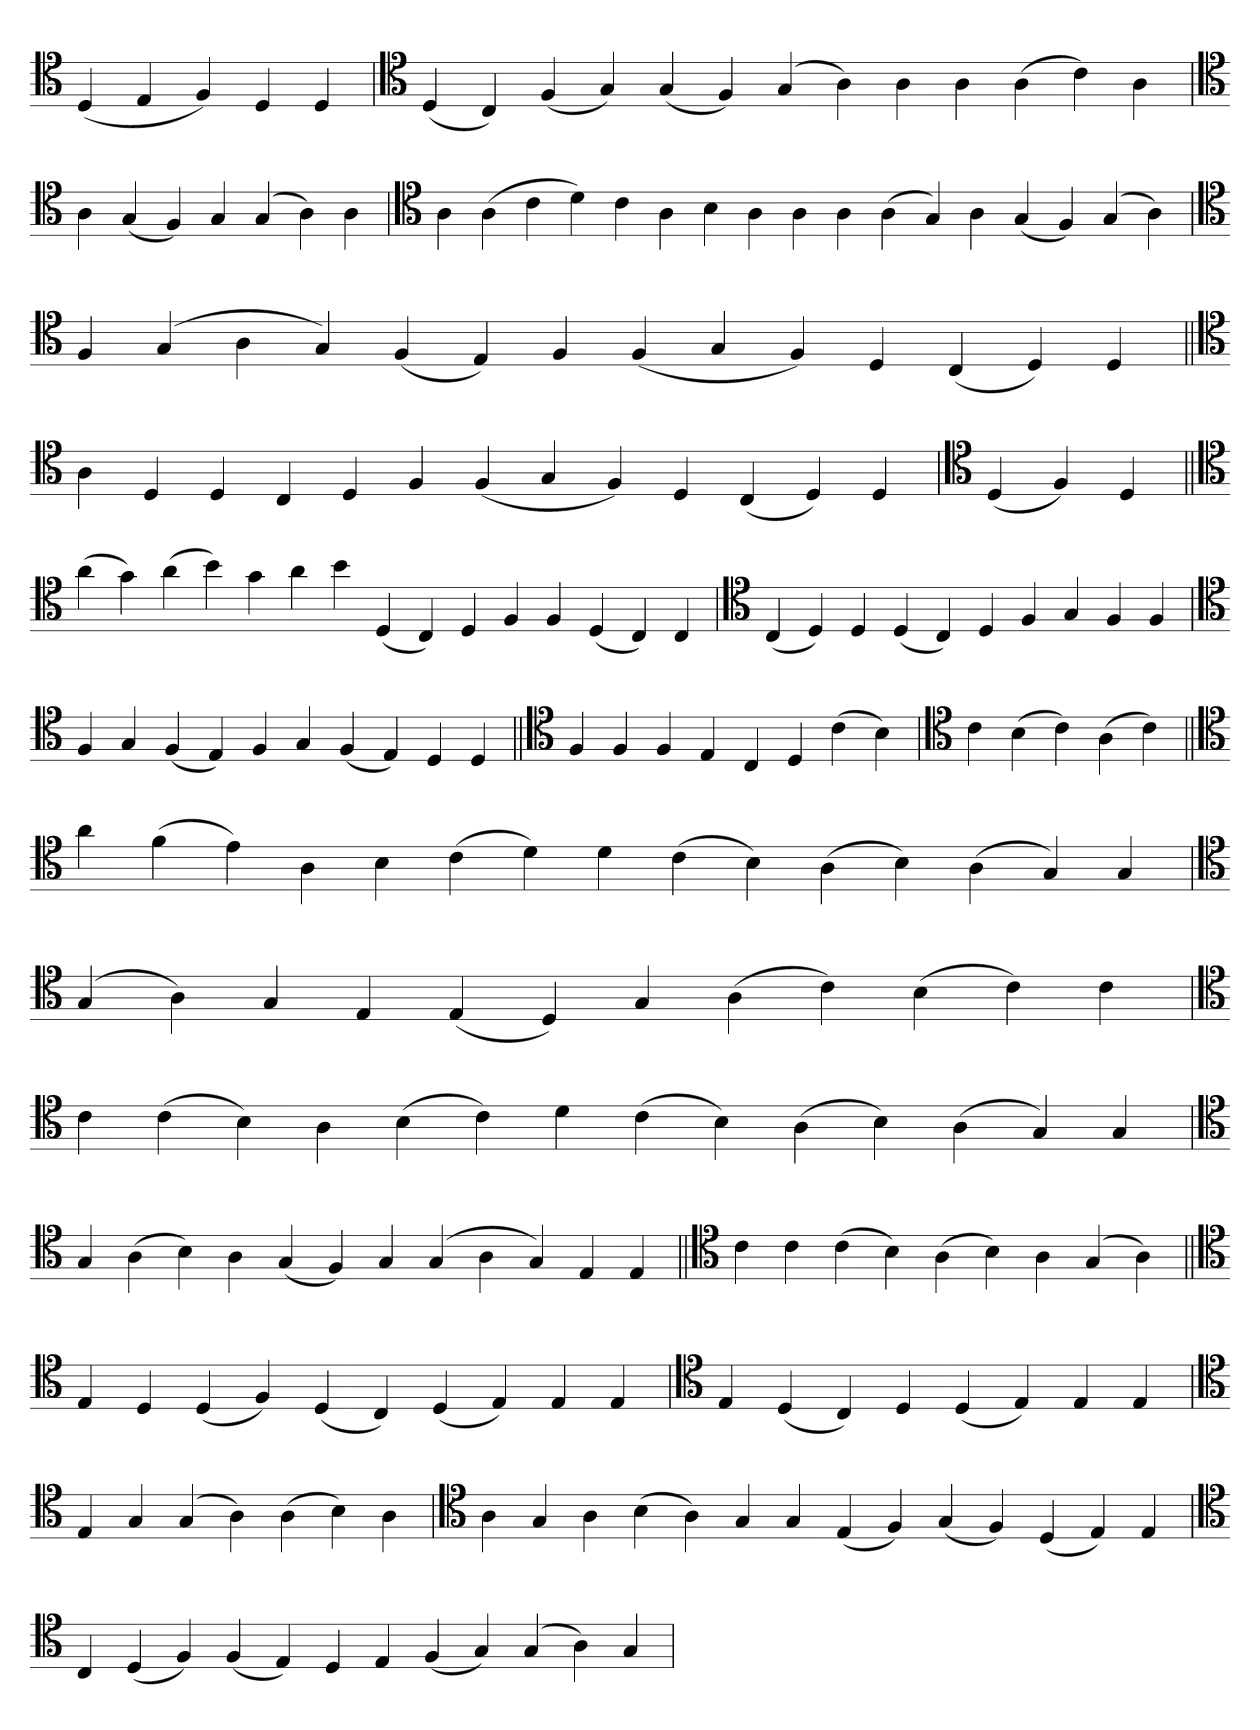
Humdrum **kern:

**kern
*part1
*staff1
*clefC4
=
(4D
4E
4F)
4D
4D
=`
*clefC4
(4D
4C)
(4F
4G)
(4G
4F)
(4G
4A)
4A
4A
(4A
4c)
4A
=`
*clefC4
4A
(4G
4F)
4G
(4G
4A)
4A
='
*clefC4
4A
(4A
4c
4d)
4c
4A
4B
4A
4A
4A
(4A
4G)
4A
(4G
4F)
(4G
4A)
='
*clefC4
4F
(4G
4A
4G)
(4F
4E)
4F
(4F
4G
4F)
4D
(4C
4D)
4D
=||
*clefC4
4A
4D
4D
4C
4D
4F
(4F
4G
4F)
4D
(4C
4D)
4D
=`
*clefC4
(4D
4F)
4D
=||
*clefC4
(4a
4g)
(4a
4b)
4g
4a
4b
(4D
4C)
4D
4F
4F
(4D
4C)
4C
='
*clefC4
(4C
4D)
4D
(4D
4C)
4D
4F
4G
4F
4F
=`
*clefC4
4F
4G
(4F
4E)
4F
4G
(4F
4E)
4D
4D
=||
*clefC4
4F
4F
4F
4E
4C
4D
(4c
4B)
=`
*clefC4
4c
(4B
4c)
(4A
4c)
=||
*clefC4
4a
(4f
4e)
4A
4B
(4c
4d)
4d
(4c
4B)
(4A
4B)
(4A
4G)
4G
='
*clefC4
(4G
4A)
4G
4E
(4E
4D)
4G
(4A
4c)
(4B
4c)
4c
='
*clefC4
4c
(4c
4B)
4A
(4B
4c)
4d
(4c
4B)
(4A
4B)
(4A
4G)
4G
=`
*clefC4
4G
(4A
4B)
4A
(4G
4F)
4G
(4G
4A
4G)
4E
4E
=||
*clefC4
4c
4c
(4c
4B)
(4A
4B)
4A
(4G
4A)
=||
*clefC4
4E
4D
(4D
4F)
(4D
4C)
(4D
4E)
4E
4E
=`
*clefC4
4E
(4D
4C)
4D
(4D
4E)
4E
4E
='
*clefC4
4E
4G
(4G
4A)
(4A
4B)
4A
=`
*clefC4
4A
4G
4A
(4B
4A)
4G
4G
(4E
4F)
(4G
4F)
(4D
4E)
4E
='
*clefC4
4C
(4D
4F)
(4F
4E)
4D
4E
(4F
4G)
(4G
4A)
4G
=`
*-
